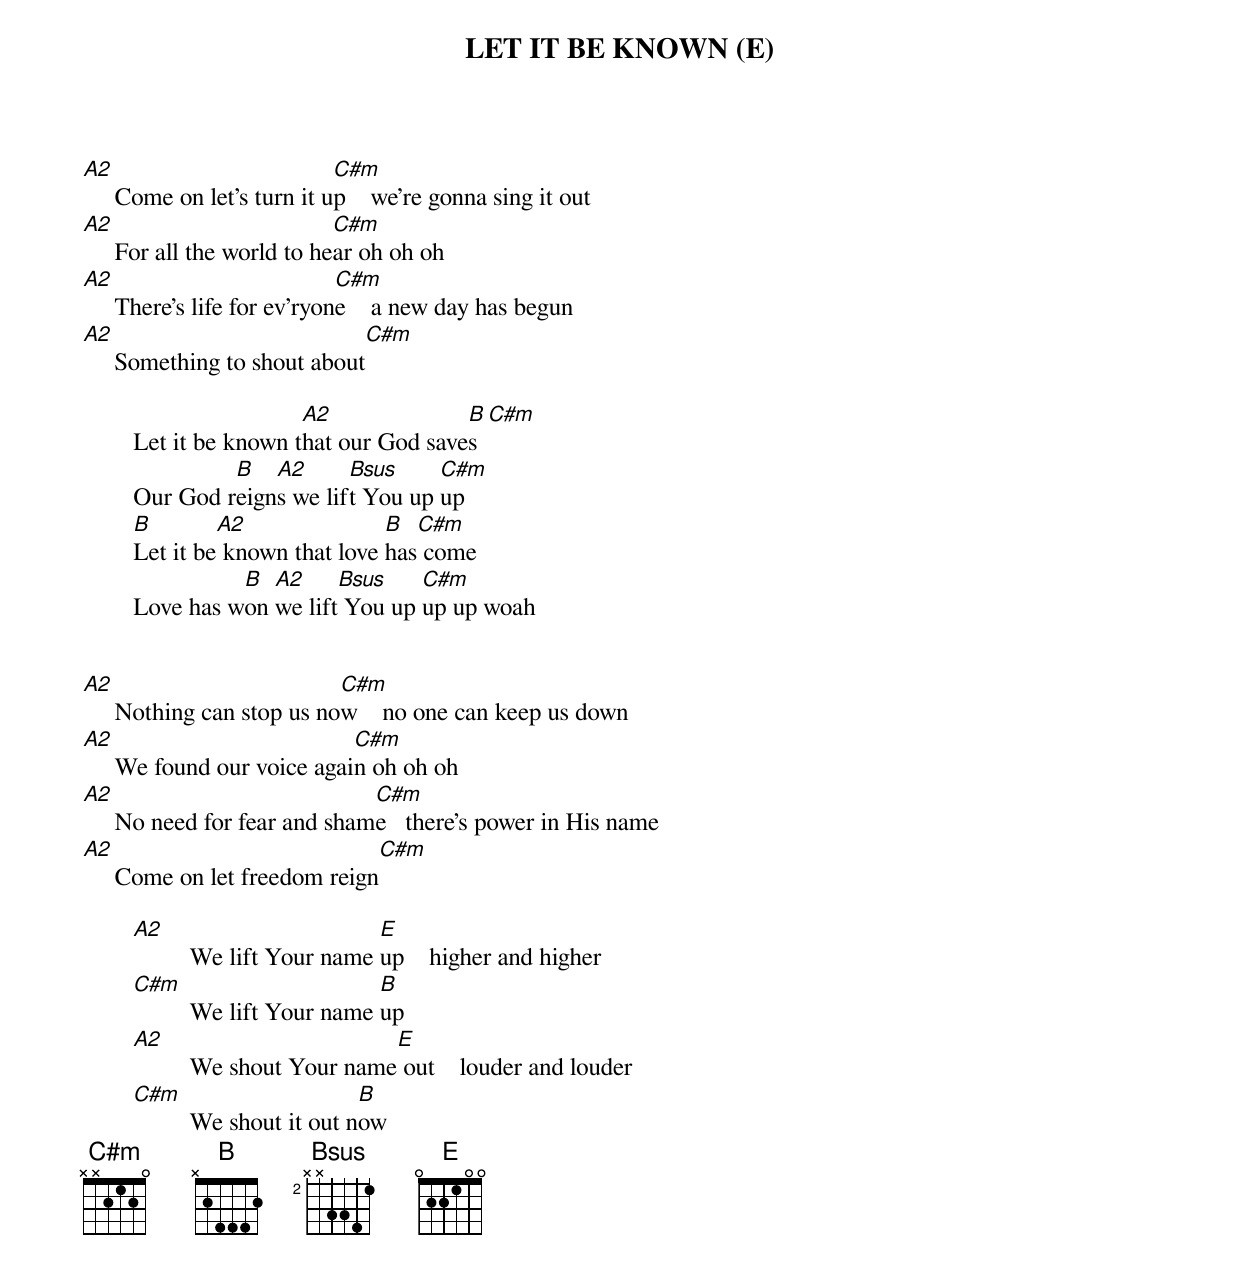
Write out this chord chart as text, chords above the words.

LET IT BE KNOWN (E)

A2                          C#m
     Come on let's turn it up    we're gonna sing it out
A2                          C#m
     For all the world to hear oh oh oh
A2                           C#m
     There's life for ev'ryone    a new day has begun
A2                            C#m
     Something to shout about

			 A2              B   C#m
	Let it be known that our God saves
		 B   A2      Bsus     C#m
	Our God reigns we lift You up up
	B        A2               B  C#m
	Let it be known that love has come
		  B  A2     Bsus    C#m
	Love has won we lift You up up up woah

{ A	C#m 	A 	C#m }

A2                         C#m
     Nothing can stop us now    no one can keep us down
A2                          C#m
     We found our voice again oh oh oh
A2                            C#m
     No need for fear and shame   there's power in His name
A2                            C#m
     Come on let freedom reign

	A2                         E
		 We lift Your name up    higher and higher
	C#m                        B
		 We lift Your name up
	A2                         E
		 We shout Your name out    louder and louder
	C#m                       B
		 We shout it out now
